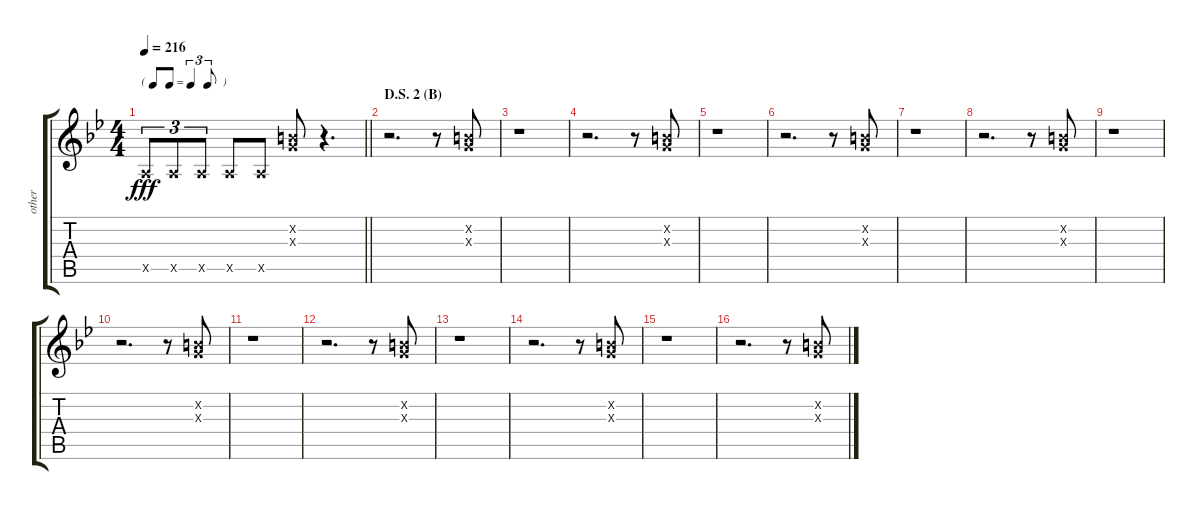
\track ("other" "other") {instrument electricguitarmuted}
\staff {score tabs}
\tuning (E4 B3 G3 D3 A2 D2) {hide}
\ts (4 4)
\tf triplet8th
\tempo 216
\clef g2
\barLineRight lightlight
\ks bb
0.5{x}.8{tu (3 2) dy fff} 0.5{x}.8{tu (3 2)} 0.5{x}.8{tu (3 2)} 0.5{x}.8 0.5{x}.8 (0.2{x} 0.3{x}).8 r.4{d} |
\section ("" "D.S. 2 (B)")
r.2{d} r.8 (0.2{x} 0.3{x}).8 |
r.1 |
r.2{d} r.8 (0.2{x} 0.3{x}).8 |
r.1 |
r.2{d} r.8 (0.2{x} 0.3{x}).8 |
r.1 |
r.2{d} r.8 (0.2{x} 0.3{x}).8 |
r.1 |
r.2{d} r.8 (0.2{x} 0.3{x}).8 |
r.1 |
r.2{d} r.8 (0.2{x} 0.3{x}).8 |
r.1 |
r.2{d} r.8 (0.2{x} 0.3{x}).8 |
r.1 |
r.2{d} r.8 (0.2{x} 0.3{x}).8
